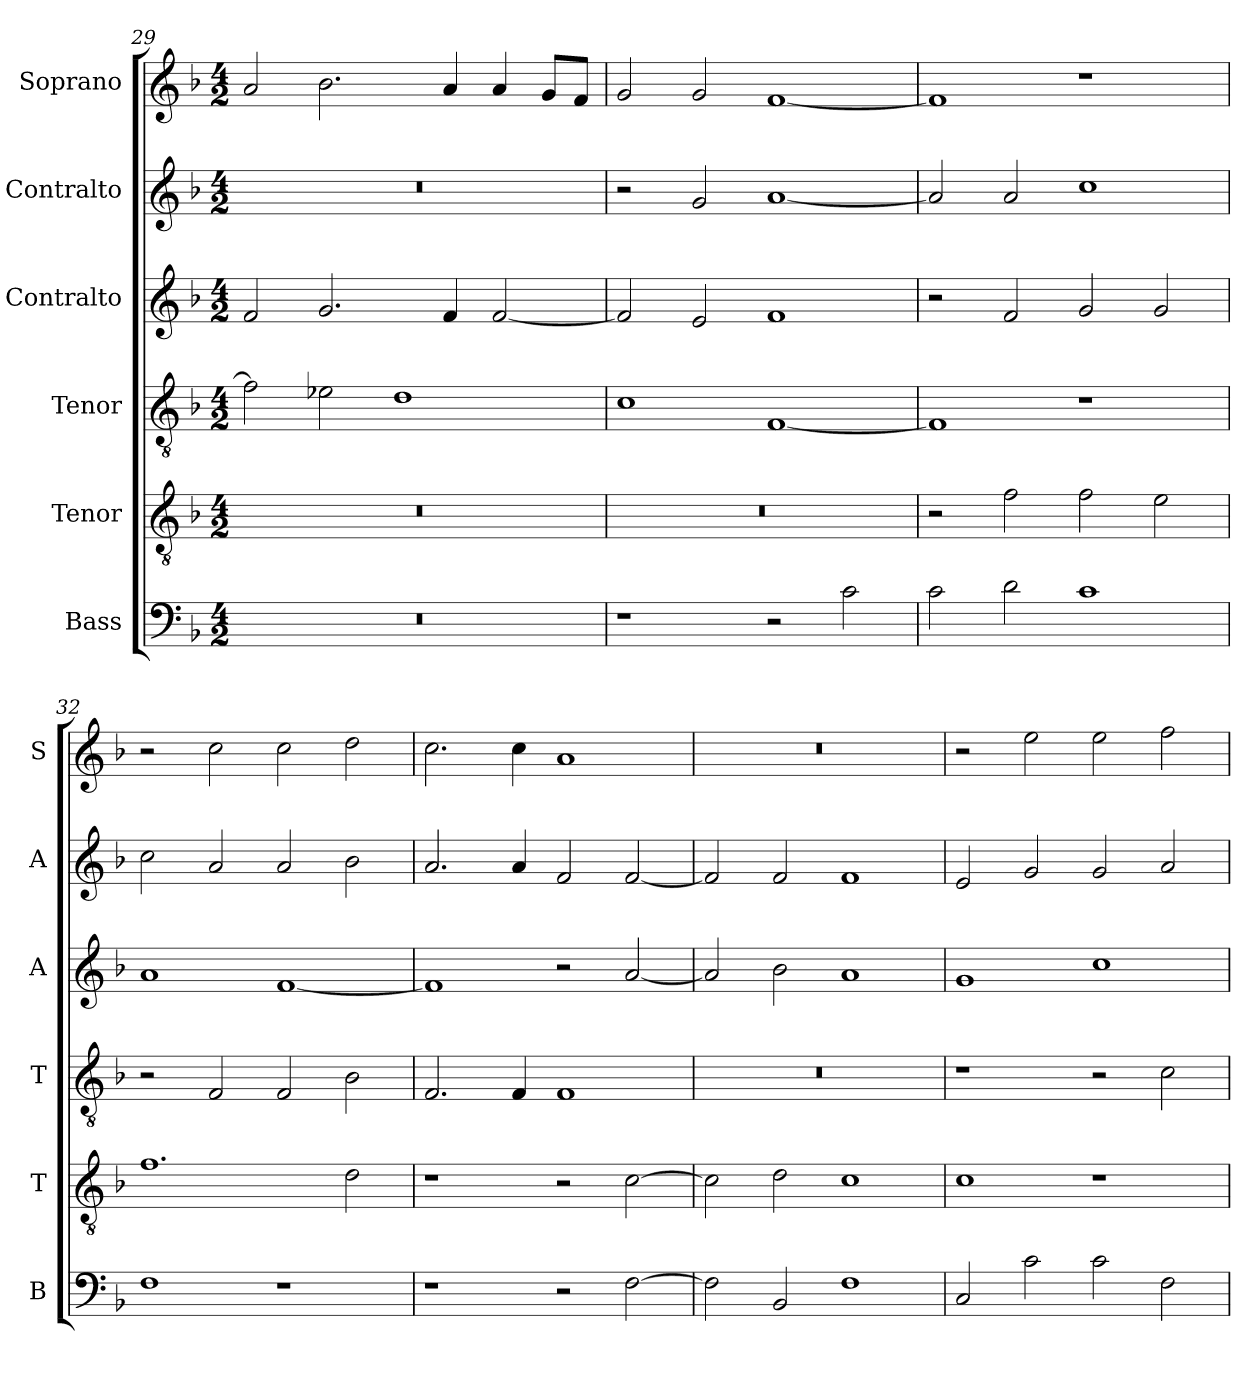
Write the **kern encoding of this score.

**kern	**kern	**kern	**kern	**kern	**kern
*part6	*part5	*part4	*part3	*part2	*part1
*staff6	*staff5	*staff4	*staff3	*staff2	*staff1
*I"Bass	*I"Tenor	*I"Tenor	*I"Contralto	*I"Contralto	*I"Soprano
*I'B	*I'T	*I'T	*I'A	*I'A	*I'S
*clefF4	*clefGv2	*clefGv2	*clefG2	*clefG2	*clefG2
*k[b-]	*k[b-]	*k[b-]	*k[b-]	*k[b-]	*k[b-]
*F:ion	*F:ion	*F:ion	*F:ion	*F:ion	*F:ion
*M4/2	*M4/2	*M4/2	*M4/2	*M4/2	*M4/2
=29	=29	=29	=29	=29	=29
0r	0r	2f]	2f	0r	2a
.	.	2e-X	2.g	.	2.b-
.	.	1d	.	.	.
.	.	.	4f	.	4a
.	.	.	[2f	.	4a
.	.	.	.	.	8g/L
.	.	.	.	.	8f/J
=30	=30	=30	=30	=30	=30
1r	0r	1c	2f]	2r	2g
.	.	.	2e	2g	2g
2r	.	[1F	1f	[1a	[1f
2c	.	.	.	.	.
=31	=31	=31	=31	=31	=31
2c	2r	1F]	2r	2a]	1f]
2d	2f	.	2f	2a	.
1c	2f	1r	2g	1cc	1r
.	2e	.	2g	.	.
=32	=32	=32	=32	=32	=32
1F	1.f	2r	1a	2cc	2r
.	.	2F	.	2a	2cc
1r	.	2F	[1f	2a	2cc
.	2d	2B-	.	2b-	2dd
=33	=33	=33	=33	=33	=33
1r	1r	2.F	1f]	2.a	2.cc
.	.	4F	.	4a	4cc
2r	2r	1F	2r	2f	1a
[2F	[2c	.	[2a	[2f	.
=34	=34	=34	=34	=34	=34
2F]	2c]	0r	2a]	2f]	0r
2BB-	2d	.	2b-	2f	.
1F	1c	.	1a	1f	.
=35	=35	=35	=35	=35	=35
2C	1c	1r	1g	2e	2r
2c	.	.	.	2g	2ee
2c	1r	2r	1cc	2g	2ee
2F	.	2c	.	2a	2ff
=	=	=	=	=	=
*-	*-	*-	*-	*-	*-
